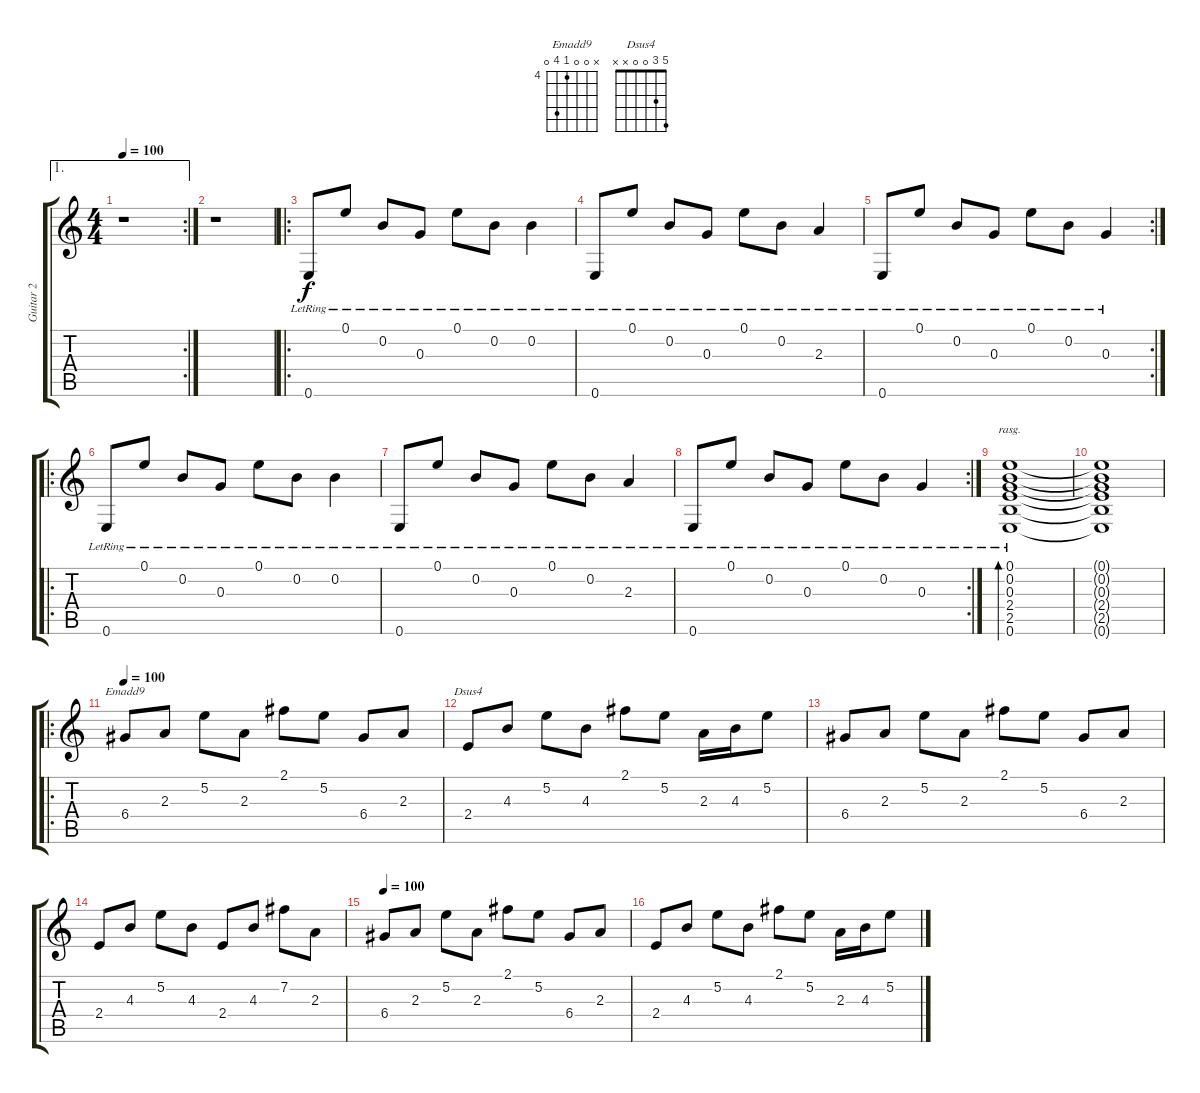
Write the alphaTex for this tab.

\track ("Guitar 2" "Guitar 2") {instrument electricguitarclean}
\staff {score tabs}
\tuning (E4 B3 G3 D3 A2 E2) {hide}
\chord ("Emadd9" x 0 0 4 7 0) {firstfret 4}
\chord ("Dsus4" 5 3 0 0 x x)
\ae 1
\rc 2
\ts (4 4)
\tempo 100
\clef g2
\ks c
r.1{dy f} |
r.1 |
\ro
0.6{lr}.8 0.1{lr}.8 0.2{lr}.8 0.3{lr}.8 0.1{lr}.8 0.2{lr}.8 0.2{lr}.4 |
0.6{lr}.8 0.1{lr}.8 0.2{lr}.8 0.3{lr}.8 0.1{lr}.8 0.2{lr}.8 2.3{lr}.4 |
\rc 2
0.6{lr}.8 0.1{lr}.8 0.2{lr}.8 0.3{lr}.8 0.1{lr}.8 0.2{lr}.8 0.3{lr}.4 |
\ro
0.6{lr}.8 0.1{lr}.8 0.2{lr}.8 0.3{lr}.8 0.1{lr}.8 0.2{lr}.8 0.2{lr}.4 |
0.6{lr}.8 0.1{lr}.8 0.2{lr}.8 0.3{lr}.8 0.1{lr}.8 0.2{lr}.8 2.3{lr}.4 |
\rc 2
0.6{lr}.8 0.1{lr}.8 0.2{lr}.8 0.3{lr}.8 0.1{lr}.8 0.2{lr}.8 0.3{lr}.4 |
(0.1{lr} 0.2{lr} 0.3{lr} 2.4{lr} 2.5{lr} 0.6{lr}).1{bd 480 rasg ii} |
(0.1{t} 0.2{t} 0.3{t} 2.4{t} 2.5{t} 0.6{t}).1 |
\ro
\tempo 100
6.4.8{ch "Emadd9" volume 16 instrument overdrivenguitar} 2.3.8 5.2.8 2.3.8 2.1.8 5.2.8 6.4.8 2.3.8 |
2.4.8{ch "Dsus4"} 4.3.8 5.2.8 4.3.8 2.1.8 5.2.8 2.3.16 4.3.16 5.2.8 |
6.4.8 2.3.8 5.2.8 2.3.8 2.1.8 5.2.8 6.4.8 2.3.8 |
2.4.8 4.3.8 5.2.8 4.3.8 2.4.8 4.3.8 7.2.8 2.3.8 |
\tempo 100
6.4.8{volume 15 instrument overdrivenguitar} 2.3.8 5.2.8 2.3.8 2.1.8 5.2.8 6.4.8 2.3.8 |
2.4.8 4.3.8 5.2.8 4.3.8 2.1.8 5.2.8 2.3.16 4.3.16 5.2.8
